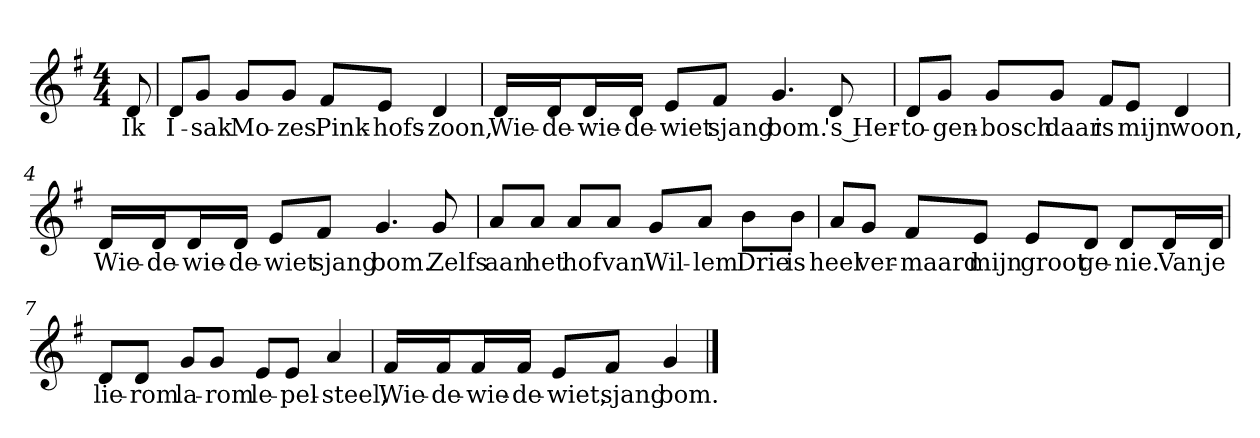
**kern	**text
*part1	*part1
*staff1	*staff1
*clefG2	*
*k[f#]	*
*G:	*
*M4/4	*
*MM120	*
=	=
8d	Ik
=1	=1
8d/L	I-
8g/J	-sak
8g/L	Mo-
8g/J	-zes
8f#/L	Pink-
8e/J	-hofs-
4d	-zoon,
=2	=2
16d/LL	Wie-
16d/J	-de-
16d/L	-wie-
16d/JJ	-de-
8e/L	-wiet
8f#/J	sjang
4.g	bom.
8d	's Her-
=3	=3
8d/L	-to-
8g/J	-gen-
8g/L	-bosch
8g/J	daar
8f#/L	is
8e/J	mijn
4d	woon,
=4	=4
16d/LL	Wie-
16d/J	-de-
16d/L	-wie-
16d/JJ	-de-
8e/L	-wiet
8f#/J	sjang
4.g	bom.
8g	Zelfs
=5	=5
8a/L	aan
8a/J	het
8a/L	hof
8a/J	van
8g/L	Wil-
8a/J	-lem
8b\L	Drie
8b\J	is
=6	=6
8a/L	heel
8g/J	ver-
8f#/L	-maard
8e/J	mijn
8e/L	groot
8d/J	ge-
8d/L	-nie.
16d/L	Van
16d/JJ	je
=7	=7
8d/L	lie-
8d/J	-rom
8g/L	la-
8g/J	-rom
8e/L	le-
8e/J	-pel-
4a	-steel,
=8	=8
16f#/LL	Wie-
16f#/J	-de-
16f#/L	-wie-
16f#/JJ	-de-
8e/L	-wiet,
8f#/J	sjang
4g	bom.
==	==
*-	*-
